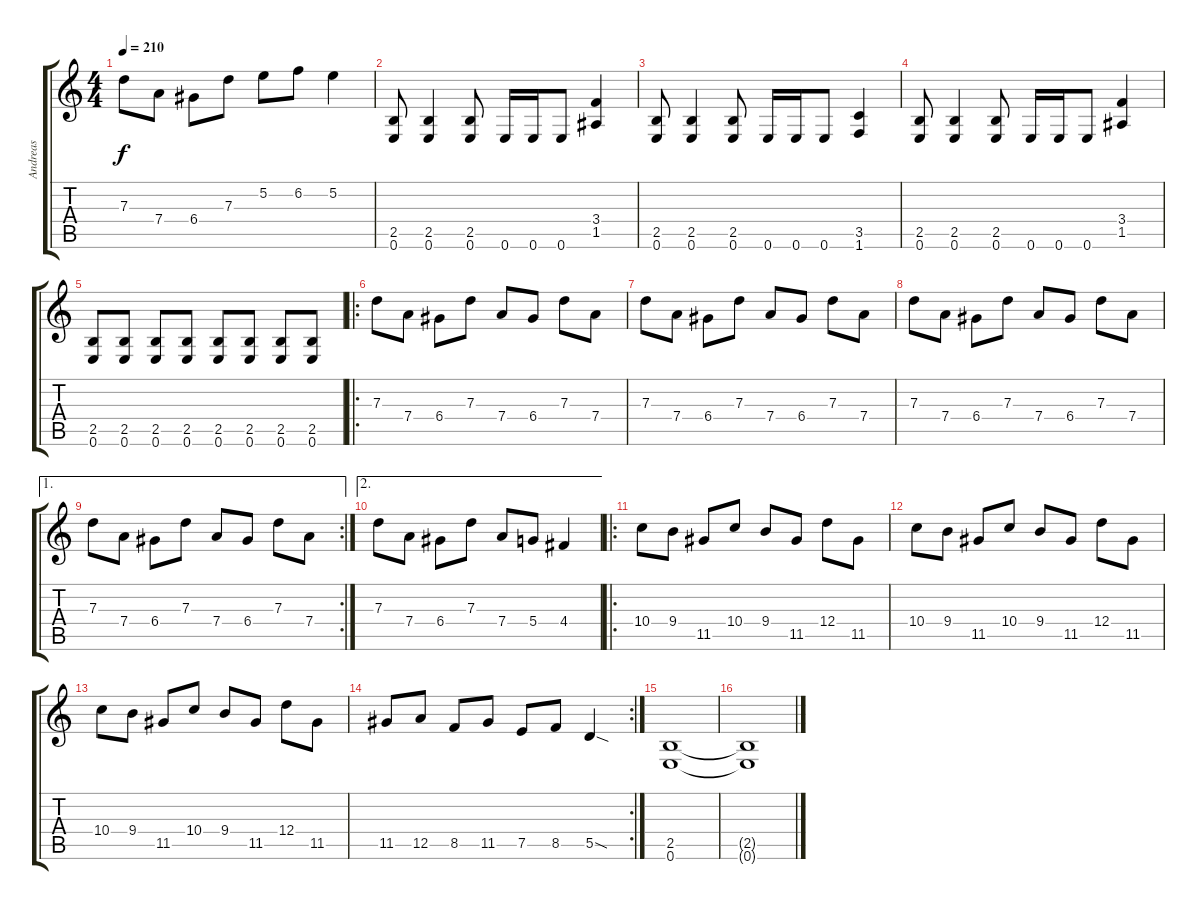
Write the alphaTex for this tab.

\track ("Andreas" "Andreas") {instrument overdrivenguitar}
\staff {score tabs}
\tuning (E4 B3 G3 D3 A2 E2) {hide}
\ts (4 4)
\tempo 210
\clef g2
\ks c
7.3.8{dy f instrument overdrivenguitar} 7.4.8 6.4.8 7.3.8 5.2.8 6.2.8 5.2.4 |
(2.5 0.6).8 (2.5 0.6).4 (2.5 0.6).8 0.6.16 0.6.16 0.6.8 (3.4 1.5).4 |
(2.5 0.6).8 (2.5 0.6).4 (2.5 0.6).8 0.6.16 0.6.16 0.6.8 (3.5 1.6).4 |
(2.5 0.6).8 (2.5 0.6).4 (2.5 0.6).8 0.6.16 0.6.16 0.6.8 (3.4 1.5).4 |
(2.5 0.6).8 (2.5 0.6).8 (2.5 0.6).8 (2.5 0.6).8 (2.5 0.6).8 (2.5 0.6).8 (2.5 0.6).8 (2.5 0.6).8 |
\ro
7.3.8 7.4.8 6.4.8 7.3.8 7.4.8 6.4.8 7.3.8 7.4.8 |
7.3.8 7.4.8 6.4.8 7.3.8 7.4.8 6.4.8 7.3.8 7.4.8 |
7.3.8 7.4.8 6.4.8 7.3.8 7.4.8 6.4.8 7.3.8 7.4.8 |
\ae 1
\rc 2
7.3.8 7.4.8 6.4.8 7.3.8 7.4.8 6.4.8 7.3.8 7.4.8 |
\ae 2
7.3.8 7.4.8 6.4.8 7.3.8 7.4.8 5.4.8 4.4.4 |
\ro
10.4.8 9.4.8 11.5.8 10.4.8 9.4.8 11.5.8 12.4.8 11.5.8 |
10.4.8 9.4.8 11.5.8 10.4.8 9.4.8 11.5.8 12.4.8 11.5.8 |
10.4.8 9.4.8 11.5.8 10.4.8 9.4.8 11.5.8 12.4.8 11.5.8 |
\rc 2
11.5.8 12.5.8 8.5.8 11.5.8 7.5.8 8.5.8 5.5{sod}.4 |
(2.5 0.6).1 |
(2.5{t} 0.6{t}).1
